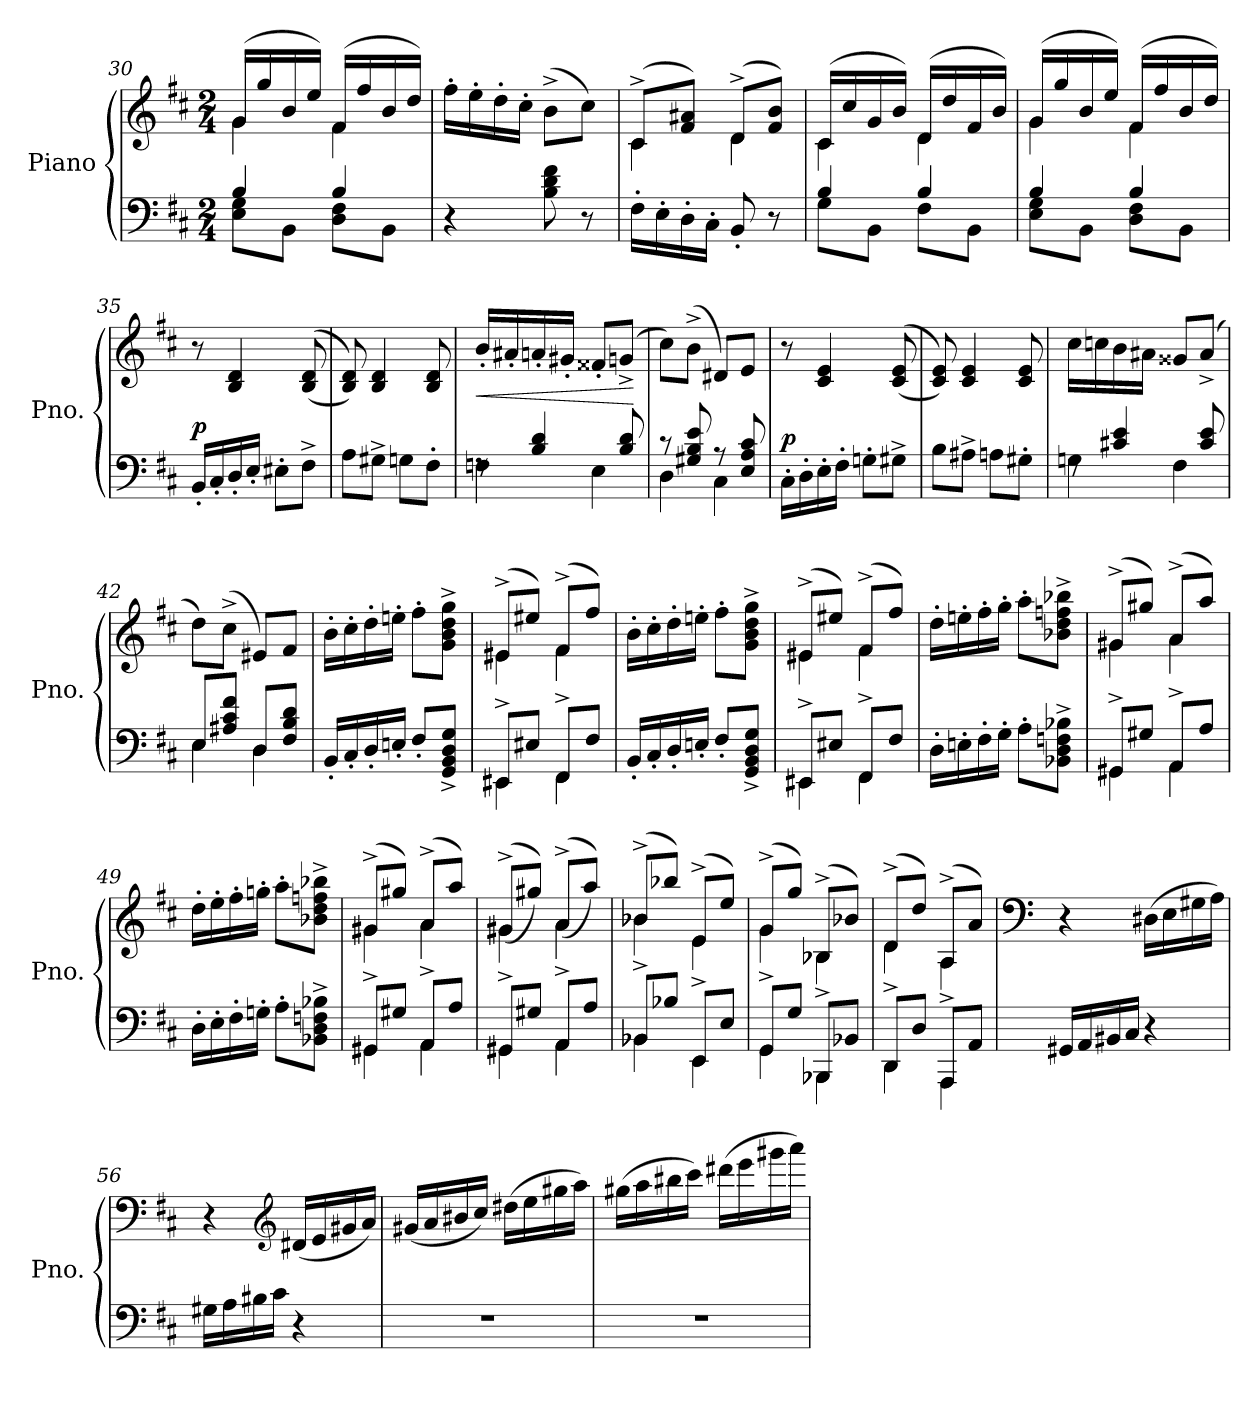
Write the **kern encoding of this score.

**kern	**kern	**dynam
*part1	*part1	*part1
*staff2	*staff1	*staff1/2
*I"Piano	*	*
*I'Pno.	*	*
*clefF4	*clefG2	*
*k[f#c#]	*k[f#c#]	*
*M2/4	*M2/4	*
=30	=30	=30
*^	*^	*
4B/	8E\ 8G\L	(16g/LL	4g\	.
.	.	16gg/	.	.
.	8BB\J	16b/	.	.
.	.	16ee/JJ)	.	.
4B/	8D\ 8F#\L	(16f#/LL	4f#\	.
.	.	16ff#/	.	.
.	8BB\J	16b/	.	.
.	.	16dd/JJ)	.	.
*v	*v	*	*	*
*	*v	*v	*
=31	=31	=31
4r	16ff#'\LL	.
.	16ee'\	.
.	16dd'\	.
.	16cc#'\JJ	.
8B\ 8d\ 8f#\	(8b^\L	.
8r	8cc#\J)	.
=32	=32	=32
*	*^	*
16F#'\LL	(8c#^/L	4c#\	.
16E'\	.	.	.
16D'\	8f#/ 8a#X/J)	.	.
16C#'\JJ	.	.	.
8BB'/	(8d^/L	4d\	.
8r	8f#/ 8b/J)	.	.
=33	=33	=33	=33
*^	*	*	*
4B/	8G\L	(16c#/LL	4c#\	.
.	.	16cc#/	.	.
.	8BB\J	16g/	.	.
.	.	16b/JJ)	.	.
4B/	8F#\L	(16d/LL	4d\	.
.	.	16dd/	.	.
.	8BB\J	16f#/	.	.
.	.	16b/JJ)	.	.
!!LO:LB:g=z	!!
=34	=34	=34	=34	=34
4B/	8E\ 8G\L	(16g/LL	4g\	.
.	.	16gg/	.	.
.	8BB\J	16b/	.	.
.	.	16ee/JJ)	.	.
4B/	8D\ 8F#\L	(16f#/LL	4f#\	.
.	.	16ff#/	.	.
.	8BB\J	16b/	.	.
.	.	16dd/JJ)	.	.
*v	*v	*	*	*
*	*v	*v	*
=35	=35	=35
!	!	!LO:DY:a=2
16BB'/LL	8r	p
16C#'/	.	.
16D'/	4B/ 4d/	.
16E'/JJ	.	.
8E#X'\L	.	.
8F#^\J	((>8B/ 8d/	.
=36	=36	=36
8A\L	8B/ 8d/))	.
8G#X^\J	4B/ 4d/	.
8Gn\L	.	.
8F#'\J	8B/ 8d/	.
=37	=37	=37
*^	*	*
!	!	!	!LO:HP:b
8rF	4Fn\	16b'/LL	<
.	.	16a#X'/	.
4B/ 4d/	.	16an'/	.
.	.	16g#X'/JJ	.
.	4E\	8f##X'/L	.
8B/ 8d/	.	(>8gn^/J	.
*v	*v	*	*
.	.	[
=38	=38	=38
*^	*	*
8r	4D\	8cc#\L)	.
8G#X/ 8B/ 8e/	.	(8b^\J	.
8r	4C#\	8d#X/L)	.
8E/ 8A/ 8c#/	.	8e/J	.
*v	*v	*	*
!!LO:LB:g=z
=39	=39	=39
!	!	!LO:DY:a=2
16C#'\LL	8r	p
16D'\	.	.
16E'\	4c#/ 4e/	.
16F#'\JJ	.	.
8Gn'\L	.	.
8G#X^\J	((>8c#/ 8e/	.
=40	=40	=40
8B\L	8c#/ 8e/))	.
8A#X^\J	4c#/ 4e/	.
8An\L	.	.
8G#X'\J	8c#/ 8e/	.
=41	=41	=41
*^	*	*
8rF	4Gn\	16cc#\LL	.
.	.	16ccn\	.
4c#X/ 4e/	.	16b\	.
.	.	16a#X\JJ	.
.	4F#\	8g##X/L	.
8c#/ 8e/	.	(>8a#^/J	.
=42	=42	=42	=42
8E/L	4E\	8dd\L)	.
8A#X/ 8c#/ 8f#/J	.	(8cc#^\J	.
8D/L	4D\	8e#X/L)	.
8F#/ 8B/ 8d/J	.	8f#/J	.
*v	*v	*	*
=43	=43	=43
16BB'/LL	16b'\LL	.
16C#'/	16cc#'\	.
16D'/	16dd'\	.
16En'/JJ	16een'\JJ	.
8F#'/L	8ff#'\L	.
8GG/^ 8BB/^ 8D/^ 8G/^J	8g\^ 8b\^ 8dd\^ 8gg\^J	.
!!LO:LB:g=z
=44	=44	=44
*^	*^	*
8EE#X^/L	4EE#X\	(8e#X^/L	4e#X\	.
8E#X/J	.	8ee#X/J)	.	.
8FF#^/L	4FF#\	(8f#^/L	4f#\	.
8F#/J	.	8ff#/J)	.	.
*v	*v	*	*	*
*	*v	*v	*
=45	=45	=45
16BB'/LL	16b'\LL	.
16C#'/	16cc#'\	.
16D'/	16dd'\	.
16En'/JJ	16een'\JJ	.
8F#'/L	8ff#'\L	.
8GG/^ 8BB/^ 8D/^ 8G/^J	8g\^ 8b\^ 8dd\^ 8gg\^J	.
=46	=46	=46
*^	*^	*
8EE#X^/L	4EE#X\	(8e#X^/L	4e#X\	.
8E#X/J	.	8ee#X/J)	.	.
8FF#^/L	4FF#\	(8f#^/L	4f#\	.
8F#/J	.	8ff#/J)	.	.
*v	*v	*	*	*
*	*v	*v	*
=47	=47	=47
16D'\LL	16dd'\LL	.
16En'\	16een'\	.
16F#'\	16ff#'\	.
16G'\JJ	16gg'\JJ	.
8A'\L	8aa'\L	.
8BB-X\^ 8D\^ 8Fn\^ 8B-X\^J	8b-X\^ 8dd\^ 8ffn\^ 8bb-X\^J	.
=48	=48	=48
*^	*^	*
8GG#X^/L	4GG#X\	(8g#X^/L	4g#X\	.
8G#X/J	.	8gg#X/J)	.	.
8AA^/L	4AA\	(8a^/L	4a\	.
8A/J	.	8aa/J)	.	.
*v	*v	*	*	*
*	*v	*v	*
!!LO:LB:g=z
=49	=49	=49
16D'\LL	16dd'\LL	.
16E'\	16ee'\	.
16F#'\	16ff#'\	.
16Gn'\JJ	16ggn'\JJ	.
8A'\L	8aa'\L	.
8BB-X\^ 8D\^ 8Fn\^ 8B-X\^J	8b-X\^ 8dd\^ 8ffn\^ 8bb-X\^J	.
=50	=50	=50
*^	*^	*
8GG#X^/L	4GG#X\	(8g#X^/L	4g#X\	.
8G#X/J	.	8gg#X/J)	.	.
8AA^/L	4AA\	(8a^/L	4a\	.
8A/J	.	8aa/J)	.	.
=51	=51	=51	=51	=51
8GG#X^/L	4GG#X\	((8g#X^/L	4g#X\	.
8G#X/J	.	8gg#X/J))	.	.
8AA^/L	4AA\	((8a^/L	4a\	.
8A/J	.	8aa/J))	.	.
=52	=52	=52	=52	=52
8BB-X^/L	4BB-X\	(8b-X^/L	4b-X\	.
8B-X/J	.	8bb-X/J)	.	.
8EE^/L	4EE\	(8e^/L	4e\	.
8E/J	.	8ee/J)	.	.
=53	=53	=53	=53	=53
8GG^/L	4GG\	(8g^/L	4g\	.
8G/J	.	8gg/J)	.	.
8BBB-X^/L	4BBB-X\	(8B-X^/L	4B-\	.
8BB-X/J	.	8b-X/J)	.	.
=54	=54	=54	=54	=54
8DD^/L	4DD\	(8d^/L	4d\	.
8D/J	.	8dd/J)	.	.
8AAA^/L	4AAA\	(8A^/L	4A\	.
8AA/J	.	8a/J)	.	.
*v	*v	*	*	*
*	*v	*v	*
!!LO:PB:g=z
=55	=55	=55
*	*clefF4	*
16GG#X/LL	4r	.
16AA/	.	.
16BB#X/	.	.
16C#/JJ	.	.
4r	(16D#X\LL	.
.	16E\	.
.	16G#X\	.
.	16A\JJ)	.
=56	=56	=56
16G#X\LL	4r	.
16A\	.	.
16B#X\	.	.
16c#\JJ	.	.
*	*clefG2	*
4r	(16d#X/LL	.
.	16e/	.
.	16g#X/	.
.	16a/JJ)	.
=57	=57	=57
2r	(16g#X/LL	.
.	16a/	.
.	16b#X/	.
.	16cc#/JJ)	.
.	(16dd#X\LL	.
.	16ee\	.
.	16gg#X\	.
.	16aa\JJ)	.
!!LO:LB:g=z
=58	=58	=58
2r	(16gg#X\LL	.
.	16aa\	.
.	16bb#X\	.
.	16ccc#\JJ)	.
.	(16ddd#X\LL	.
.	16eee\	.
.	16ggg#X\	.
.	16aaa\JJ)	.
=	=	=
*-	*-	*-
